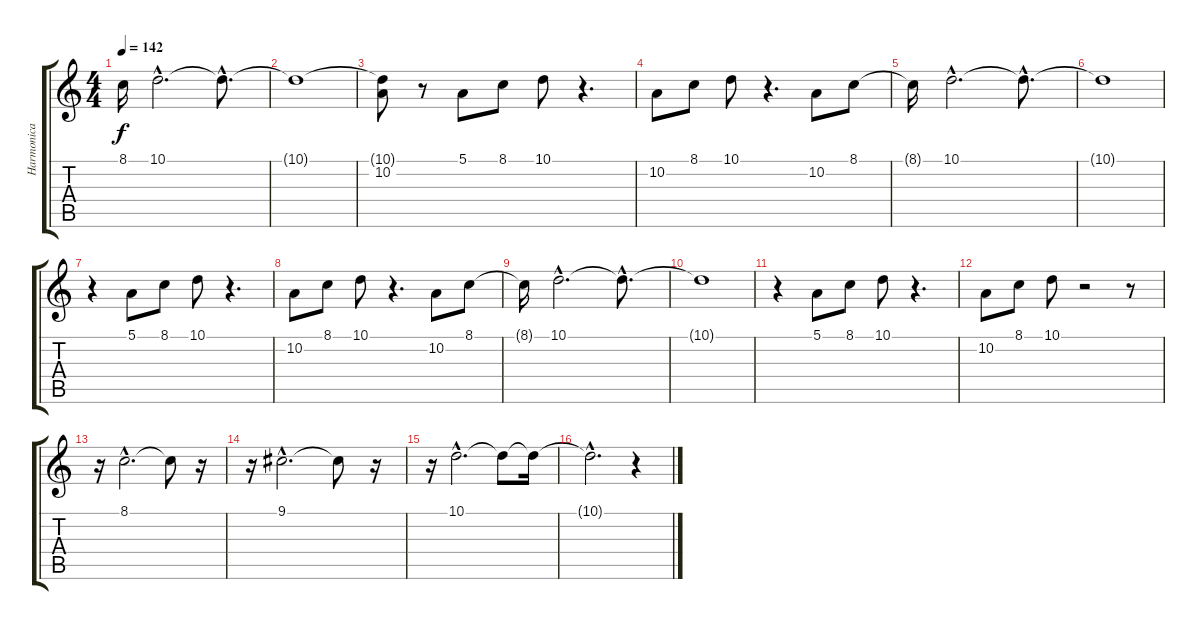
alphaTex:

\track ("Harmonica" "Harmonica") {instrument harmonica}
\staff {score tabs}
\tuning (E4 B3 G3 D3 A2 E2) {hide}
\ts (4 4)
\tempo 142
\clef g2
\ks c
8.1{t}.16{dy f} 10.1{hac}.2{d} 10.1{hac t}.8{d} |
10.1{t}.1 |
(10.1{t} 10.2{t}).8 r.8 5.1.8 8.1.8 10.1.8 r.4{d} |
10.2.8 8.1.8 10.1.8 r.4{d} 10.2.8 8.1.8 |
8.1{t}.16 10.1{hac}.2{d} 10.1{hac t}.8{d} |
10.1{t}.1 |
r.4 5.1.8 8.1.8 10.1.8 r.4{d} |
10.2.8 8.1.8 10.1.8 r.4{d} 10.2.8 8.1.8 |
8.1{t}.16 10.1{hac}.2{d} 10.1{hac t}.8{d} |
10.1{t}.1 |
r.4 5.1.8 8.1.8 10.1.8 r.4{d} |
10.2.8 8.1.8 10.1.8 r.2 r.8 |
r.16 8.1{hac}.2{d} 8.1{t}.8 r.16 |
r.16 9.1{hac}.2{d} 9.1{t}.8 r.16 |
r.16 10.1{hac}.2{d} 10.1{t}.8 10.1{t}.16 |
10.1{hac t}.2{d} r.4
